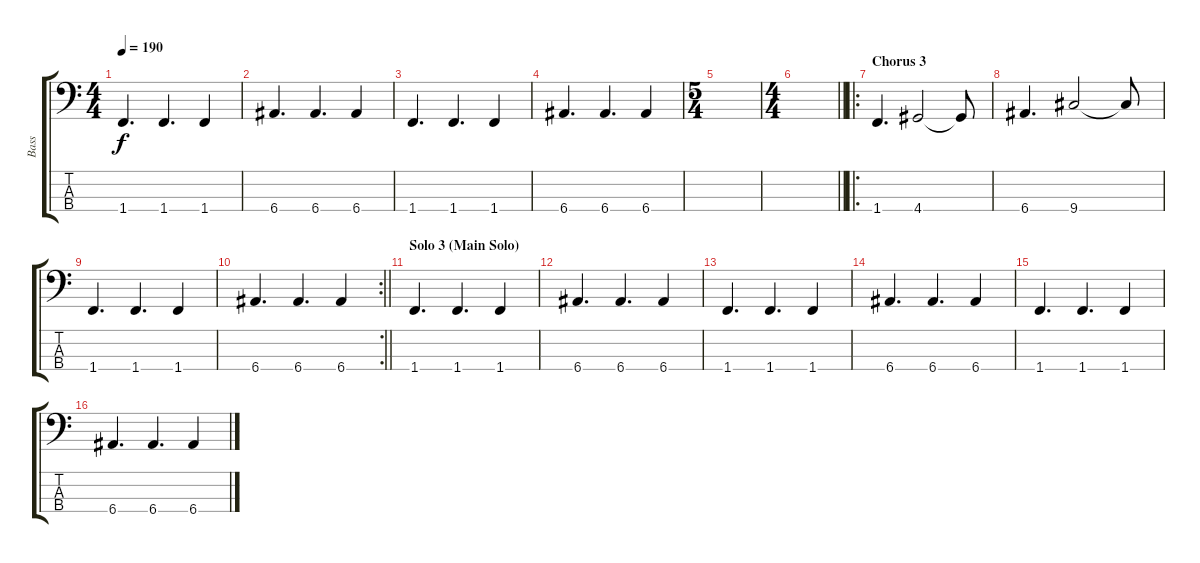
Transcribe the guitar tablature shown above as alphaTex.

\track ("Bass" "Bass") {instrument electricbassfinger}
\staff {score tabs}
\tuning (G2 D2 A1 E1) {hide}
\ts (4 4)
\tempo 190
\clef f4
\ks c
1.4.4{d dy f} 1.4.4{d} 1.4.4 |
6.4.4{d} 6.4.4{d} 6.4.4 |
1.4.4{d} 1.4.4{d} 1.4.4 |
6.4.4{d} 6.4.4{d} 6.4.4 |
\ts (5 4)
|
\ts (4 4)
\barLineRight lightlight
|
\ro
\section ("" "Chorus 3")
1.4.4{d} 4.4.2 4.4{t}.8 |
6.4.4{d} 9.4.2 9.4{t}.8 |
1.4.4{d} 1.4.4{d} 1.4.4 |
\rc 2
\barLineRight lightlight
6.4.4{d} 6.4.4{d} 6.4.4 |
\section ("" "Solo 3 (Main Solo)")
1.4.4{d} 1.4.4{d} 1.4.4 |
6.4.4{d} 6.4.4{d} 6.4.4 |
1.4.4{d} 1.4.4{d} 1.4.4 |
6.4.4{d} 6.4.4{d} 6.4.4 |
1.4.4{d} 1.4.4{d} 1.4.4 |
6.4.4{d} 6.4.4{d} 6.4.4
